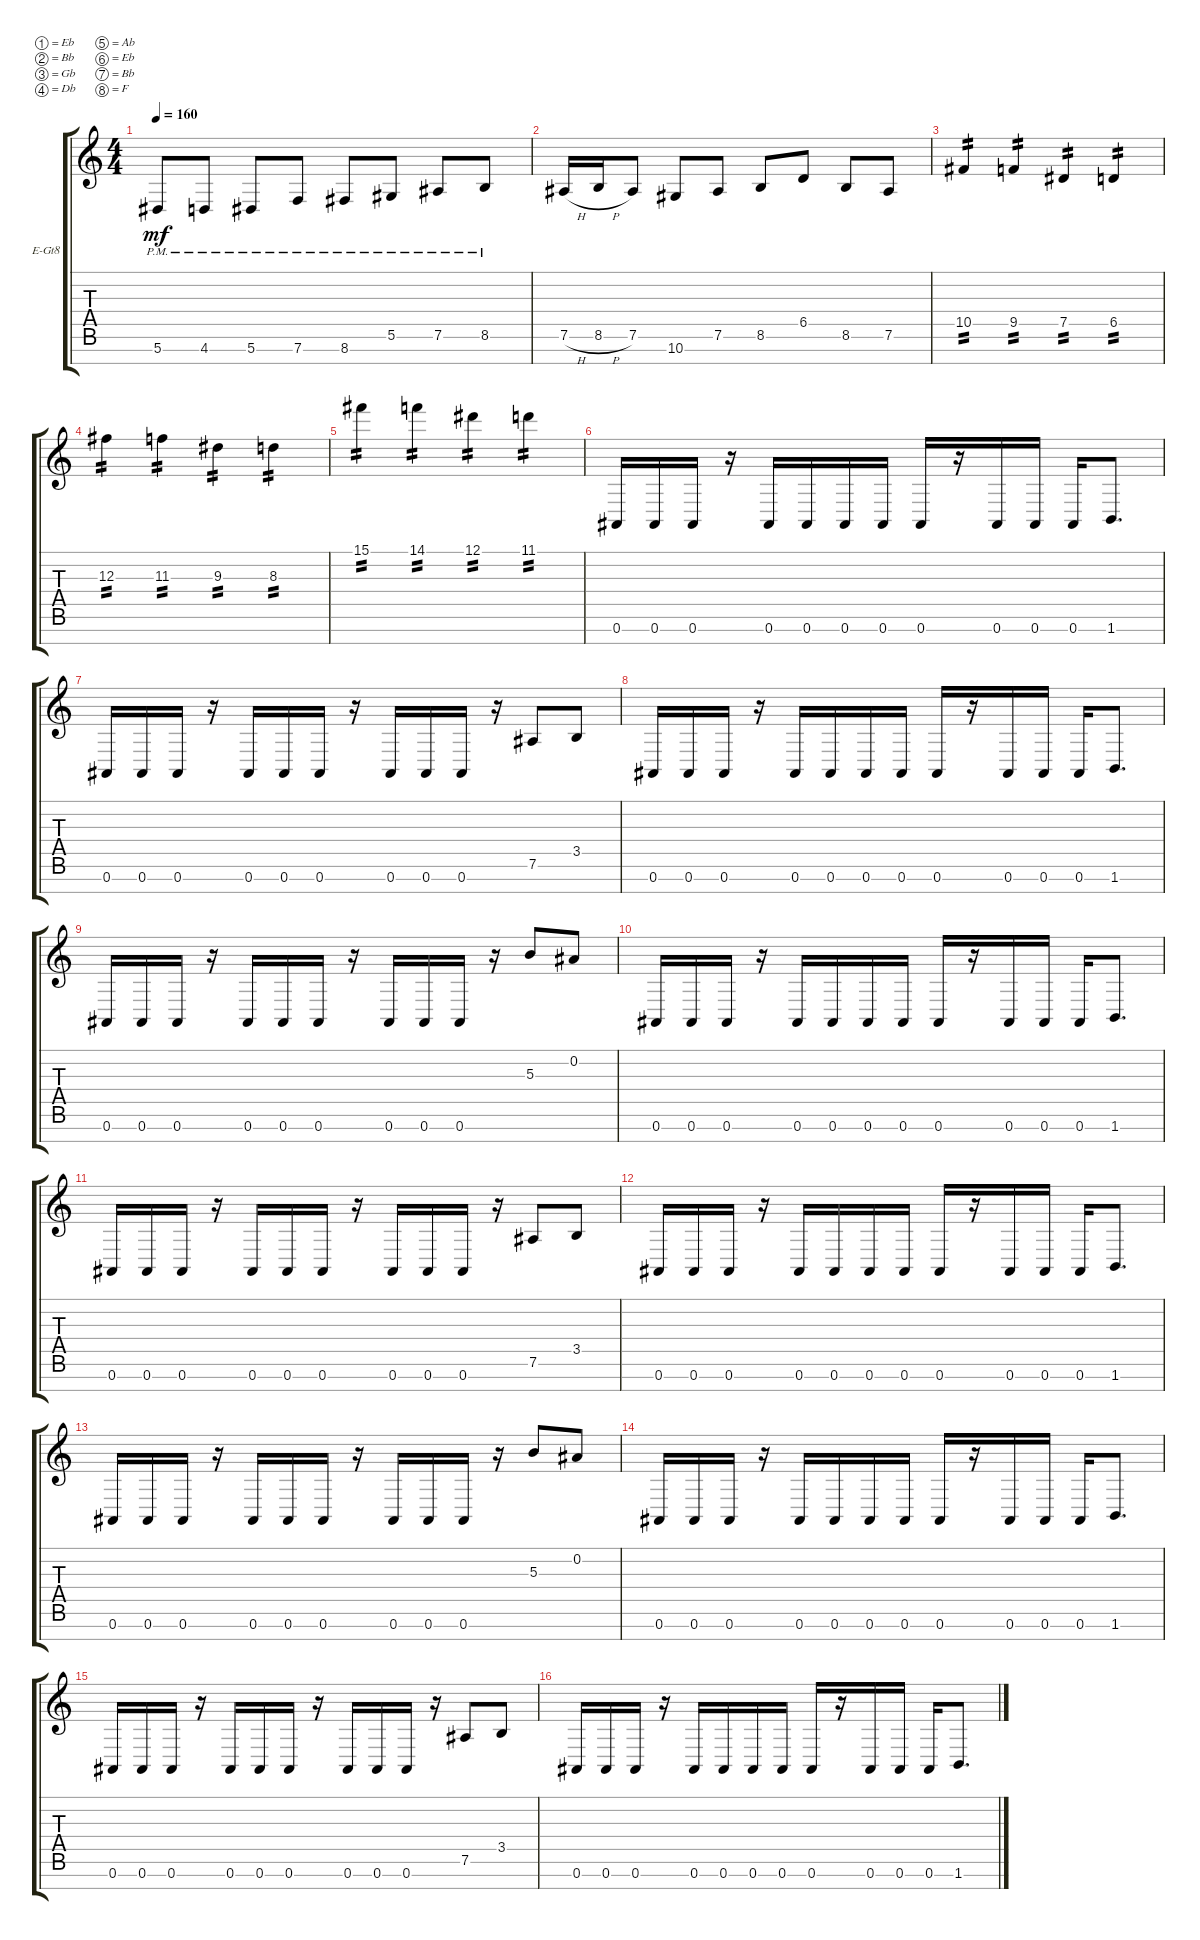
\defaultSystemsLayout 4
\bracketExtendMode groupsimilarinstruments
\firstSystemTrackNameOrientation horizontal
\otherSystemsTrackNameOrientation horizontal
\track ("Ilya Kosenkov" "E-Gt8") {instrument distortionguitar}
\staff {score tabs}
\tuning (Eb4 Bb3 Gb3 Db3 Ab2 Eb2 Bb1 F1)
\ts (4 4)
\tempo 160
\clef g2
\ks c
5.7{pm}.8{dy mf} 4.7{pm}.8 5.7{pm}.8 7.7{pm}.8 8.7{pm}.8 5.6{pm}.8 7.6{pm}.8 8.6{pm}.8 |
7.6{h}.16 8.6{h}.16 7.6.8 10.7.8 7.6.8 8.6.8 6.5.8 8.6.8 7.6.8 |
10.5.4{tp 2} 9.5.4{tp 2} 7.5.4{tp 2} 6.5.4{tp 2} |
12.3.4{tp 2} 11.3.4{tp 2} 9.3.4{tp 2} 8.3.4{tp 2} |
15.1.4{tp 2} 14.1.4{tp 2} 12.1.4{tp 2} 11.1.4{tp 2} |
0.7.16 0.7.16 0.7.16 r.16 0.7.16 0.7.16 0.7.16 0.7.16 0.7.16 r.16 0.7.16 0.7.16 0.7.16 1.7.8{d} |
0.7.16 0.7.16 0.7.16 r.16 0.7.16 0.7.16 0.7.16 r.16 0.7.16 0.7.16 0.7.16 r.16 7.6.8 3.5.8 |
0.7.16 0.7.16 0.7.16 r.16 0.7.16 0.7.16 0.7.16 0.7.16 0.7.16 r.16 0.7.16 0.7.16 0.7.16 1.7.8{d} |
0.7.16 0.7.16 0.7.16 r.16 0.7.16 0.7.16 0.7.16 r.16 0.7.16 0.7.16 0.7.16 r.16 5.3.8 0.2.8 |
0.7.16 0.7.16 0.7.16 r.16 0.7.16 0.7.16 0.7.16 0.7.16 0.7.16 r.16 0.7.16 0.7.16 0.7.16 1.7.8{d} |
0.7.16 0.7.16 0.7.16 r.16 0.7.16 0.7.16 0.7.16 r.16 0.7.16 0.7.16 0.7.16 r.16 7.6.8 3.5.8 |
0.7.16 0.7.16 0.7.16 r.16 0.7.16 0.7.16 0.7.16 0.7.16 0.7.16 r.16 0.7.16 0.7.16 0.7.16 1.7.8{d} |
0.7.16 0.7.16 0.7.16 r.16 0.7.16 0.7.16 0.7.16 r.16 0.7.16 0.7.16 0.7.16 r.16 5.3.8 0.2.8 |
0.7.16 0.7.16 0.7.16 r.16 0.7.16 0.7.16 0.7.16 0.7.16 0.7.16 r.16 0.7.16 0.7.16 0.7.16 1.7.8{d} |
0.7.16 0.7.16 0.7.16 r.16 0.7.16 0.7.16 0.7.16 r.16 0.7.16 0.7.16 0.7.16 r.16 7.6.8 3.5.8 |
0.7.16 0.7.16 0.7.16 r.16 0.7.16 0.7.16 0.7.16 0.7.16 0.7.16 r.16 0.7.16 0.7.16 0.7.16 1.7.8{d}
